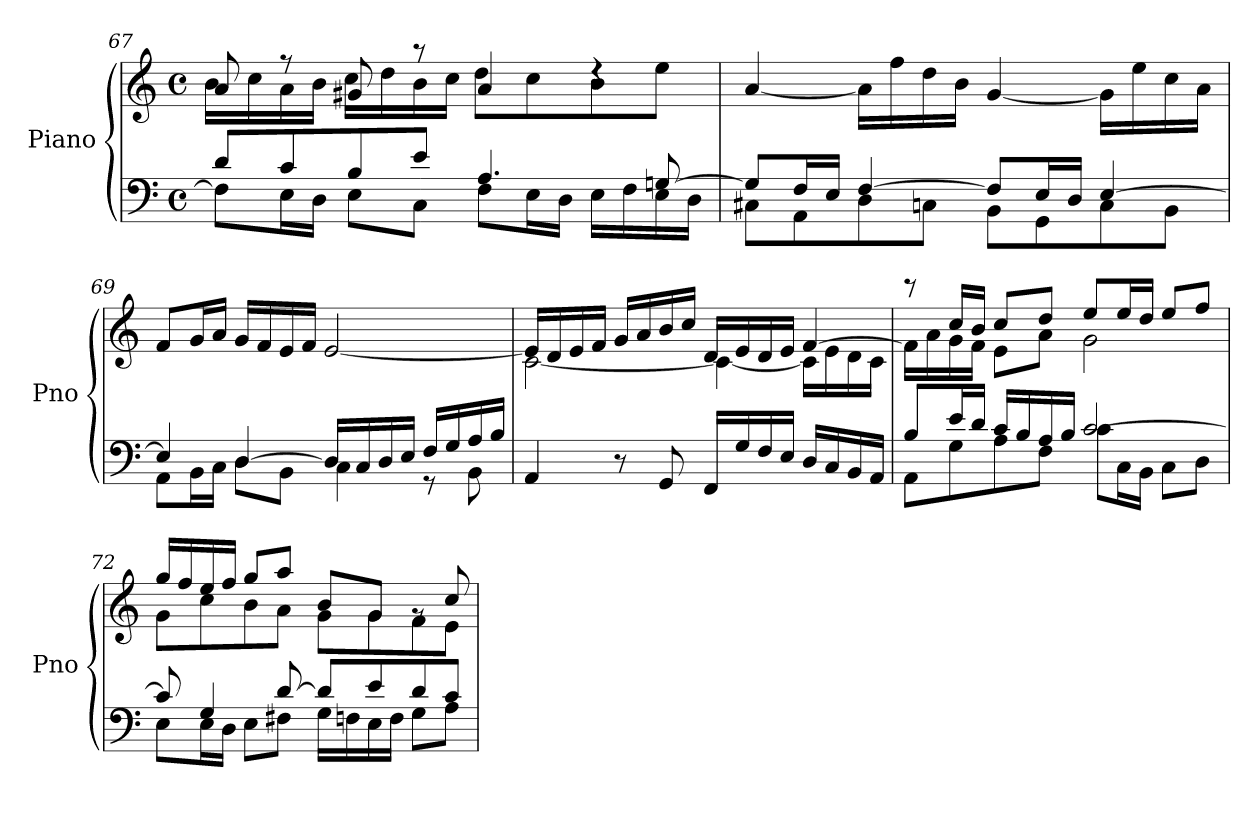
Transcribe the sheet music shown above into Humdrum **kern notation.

**kern	**kern
*part1	*part1
*staff2	*staff1
*I"Piano	*
*I'Pno	*
!!LO:LB:g=z
*clefF4	*clefG2
*k[]	*k[]
*M4/4	*M4/4
*met(c)	*met(c)
=67	=67
*^	*^
8d/L	8F\L]	8a/	16b\LL
.	.	.	16cc\
8c/	16E\L	8r	16a\
.	16D\JJ	.	16b\JJ
8B/	8E\L	8g#X/	16cc\LL
.	.	.	16dd\
8e/J	8C\J	8r	16b\
.	.	.	16cc\JJ
4.A/	8F\L	4a/	8dd\L
.	16E\L	.	8cc\
.	16D\JJ	.	.
.	16E\LL	4rdd	8b\
.	16F\	.	.
[8Gn/	16E\	.	8ee\J
.	16D\JJ	.	.
*	*	*v	*v
=68	=68	=68
8G/L]	8C#X\L	[4a/
16F/L	8AA\	.
16E/JJ	.	.
[4F/	8D\	16a\LL]
.	.	16ff\
.	8Cn\J	16dd\
.	.	16b\JJ
8F/L]	8BB\L	[4g/
16E/L	8GG\	.
16D/JJ	.	.
[4E/	8C\	16g\LL]
.	.	16ee\
.	8BB\J	16cc\
.	.	16a\JJ
=69	=69	=69
4E/]	8AA\L	8f/L
.	16BB\L	16g/L
.	16C\JJ	16a/JJ
[4D/	8D\L	16g/LL
.	.	16f/
.	8BB\J	16e/
.	.	16f/JJ
16D/LL]	4C\	[2e/
16C/	.	.
16D/	.	.
16E/JJ	.	.
16F/LL	8r	.
16G/	.	.
16A/	8BB\	.
16B/JJ	.	.
*v	*v	*
!!LO:LB:g=z
=70	=70
*	*^
4AA/	16e/LL]	[2c\
.	16d/	.
.	16e/	.
.	16f/JJ	.
8r	16g/LL	.
.	16a/	.
8GG/	16b/	.
.	16cc/JJ	.
16FF/LL	16d/LL	4c\_
16G/	16e/	.
16F/	16d/	.
16E/JJ	16e/JJ	.
16D/LL	[4f/	16c\LL]
16C/	.	16e\
16BB/	.	16d\
16AA/JJ	.	16c\JJ
=71	=71	=71
*^	*	*
8B/L	8AA\L	16f\LL]	8rccc
.	.	16a\	.
16e/L	8G\	16g\	16cc/LL
16d/JJ	.	16f\JJ	16b/JJ
16c/LL	8A\	8cc/L	8e\L
16B/	.	.	.
16A/	8F\J	8dd/J	8a\J
16B/JJ	.	.	.
[2c/	8c\L	8ee/L	2g\
.	16C\L	16ee/L	.
.	16BB\JJ	16dd/JJ	.
.	8C\L	8ee/L	.
.	8D\J	8ff/J	.
=72	=72	=72	=72
8c/]	8E\L	16gg/LL	8g\L
.	.	16ff/	.
4G/	16E\L	16ee/	8cc\
.	16D\JJ	16ff/JJ	.
.	8E\L	8gg/L	8b\
[8d/	8F#X\J	8aa/J	8a\J
8d/L]	16G\LL	8b/L	8g\L
.	16Fn\	.	.
8e/	16E\	8g/J	8g\
.	16F\JJ	.	.
8d/	8G\L	8rg	8f\
8c/J	8A\J	8cc/	8e\J
*v	*v	*	*
*	*v	*v
=	=
*-	*-
